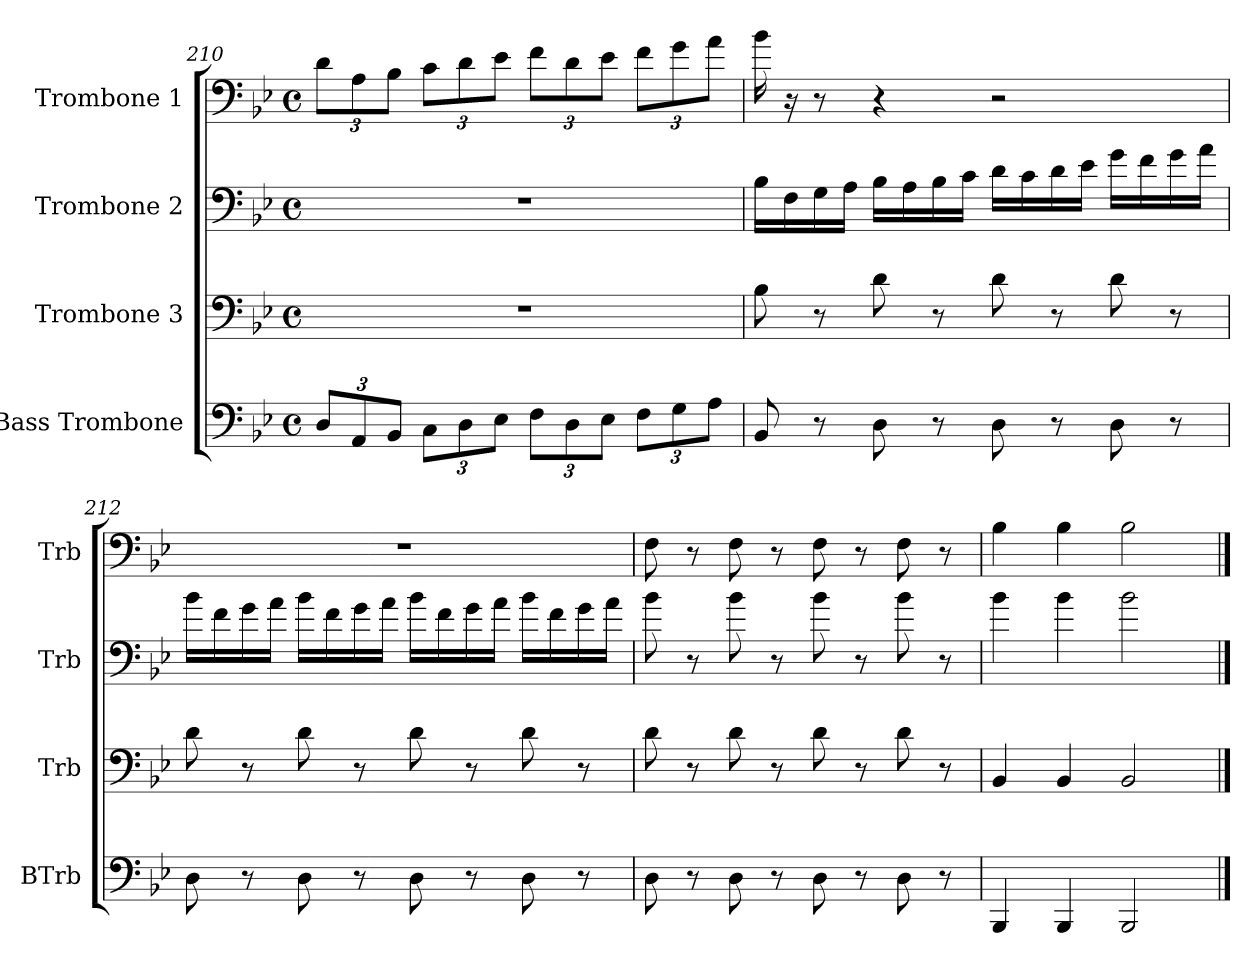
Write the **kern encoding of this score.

**kern	**kern	**kern	**kern
*part4	*part3	*part2	*part1
*staff4	*staff3	*staff2	*staff1
*I"Bass Trombone	*I"Trombone 3	*I"Trombone 2	*I"Trombone 1
*I'BTrb	*I'Trb	*I'Trb	*I'Trb
*clefF4	*clefF4	*clefF4	*clefF4
*k[b-e-]	*k[b-e-]	*k[b-e-]	*k[b-e-]
*B-:	*B-:	*B-:	*B-:
*M4/4	*M4/4	*M4/4	*M4/4
*met(c)	*met(c)	*met(c)	*met(c)
*Xbrackettup	*	*	*Xbrackettup
=210	=210	=210	=210
12D/L	1r	1r	12d\L
12AA/	.	.	12A\
12BB-/J	.	.	12B-\J
12C\L	.	.	12c\L
12D\	.	.	12d\
12E-\J	.	.	12e-\J
12F\L	.	.	12f\L
12D\	.	.	12d\
12E-\J	.	.	12e-\J
12F\L	.	.	12f\L
12G\	.	.	12g\
12A\J	.	.	12a\J
=211	=211	=211	=211
8BB-/	8B-\	16B-\LL	16b-\
.	.	16F\	16r
8r	8r	16G\	8r
.	.	16A\JJ	.
8D\	8d\	16B-\LL	4r
.	.	16A\	.
8r	8r	16B-\	.
.	.	16c\JJ	.
8D\	8d\	16d\LL	2r
.	.	16c\	.
8r	8r	16d\	.
.	.	16e-\JJ	.
8D\	8d\	16g\LL	.
.	.	16f\	.
8r	8r	16g\	.
.	.	16a\JJ	.
!!LO:PB:g=z
=212	=212	=212	=212
8D\	8d\	16b-\LL	1r
.	.	16f\	.
8r	8r	16g\	.
.	.	16a\JJ	.
8D\	8d\	16b-\LL	.
.	.	16f\	.
8r	8r	16g\	.
.	.	16a\JJ	.
8D\	8d\	16b-\LL	.
.	.	16f\	.
8r	8r	16g\	.
.	.	16a\JJ	.
8D\	8d\	16b-\LL	.
.	.	16f\	.
8r	8r	16g\	.
.	.	16a\JJ	.
=213	=213	=213	=213
8D\	8d\	8b-\	8F\
8r	8r	8r	8r
8D\	8d\	8b-\	8F\
8r	8r	8r	8r
8D\	8d\	8b-\	8F\
8r	8r	8r	8r
8D\	8d\	8b-\	8F\
8r	8r	8r	8r
=214	=214	=214	=214
4BBB-/	4BB-/	4b-\	4B-\
4BBB-/	4BB-/	4b-\	4B-\
2BBB-/	2BB-/	2b-\	2B-\
==	==	==	==
*-	*-	*-	*-
